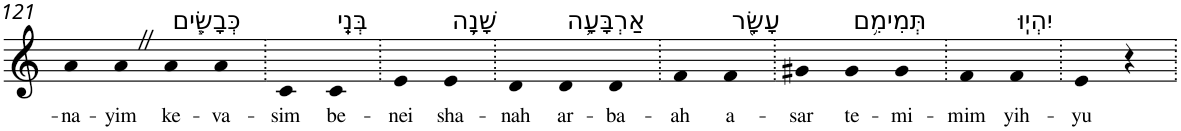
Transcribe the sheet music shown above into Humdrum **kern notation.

**kern	**text
*part1	*part1
*staff1	*staff1
*I"Piano	*
*I'Pno	*
!!LO:PB:g=z
*clefG2	*
*k[]	*
=121	=121
!	!LO:LY:b
4a	-na-
!	!LO:LY:b
4aZ	-yim
!LO:TX:a:t=כְּבָשִׂ֧ים	!
!	!LO:LY:b
4a	ke-
!	!LO:LY:b
4a	-va-
=122.	=122.
!	!LO:LY:b
4c	-sim
!LO:TX:a:t=בְּנֵֽי	!
!	!LO:LY:b
4c	be-
=123.	=123.
!	!LO:LY:b
4e	-nei
!LO:TX:a:t=שָׁנָ֛ה	!
!	!LO:LY:b
4e	sha-
=124.	=124.
!	!LO:LY:b
4d	-nah
!LO:TX:a:t=אַרְבָּעָ֥ה	!
!	!LO:LY:b
4d	ar-
!	!LO:LY:b
4d	-ba-
=125.	=125.
!	!LO:LY:b
4f	-ah
!LO:TX:a:t=עָשָׂ֖ר	!
!	!LO:LY:b
4f	a-
=126.	=126.
!	!LO:LY:b
4g#X	-sar
!LO:TX:a:t=תְּמִימִ֥ם	!
!	!LO:LY:b
4g#	te-
!	!LO:LY:b
4g#	-mi-
=127.	=127.
!	!LO:LY:b
4f	-mim
!LO:TX:a:t=יִהְיֽוּ	!
!	!LO:LY:b
4f	yih-
=128.	=128.
!	!LO:LY:b
4e	-yu
4r	.
=.	=.
*-	*-
